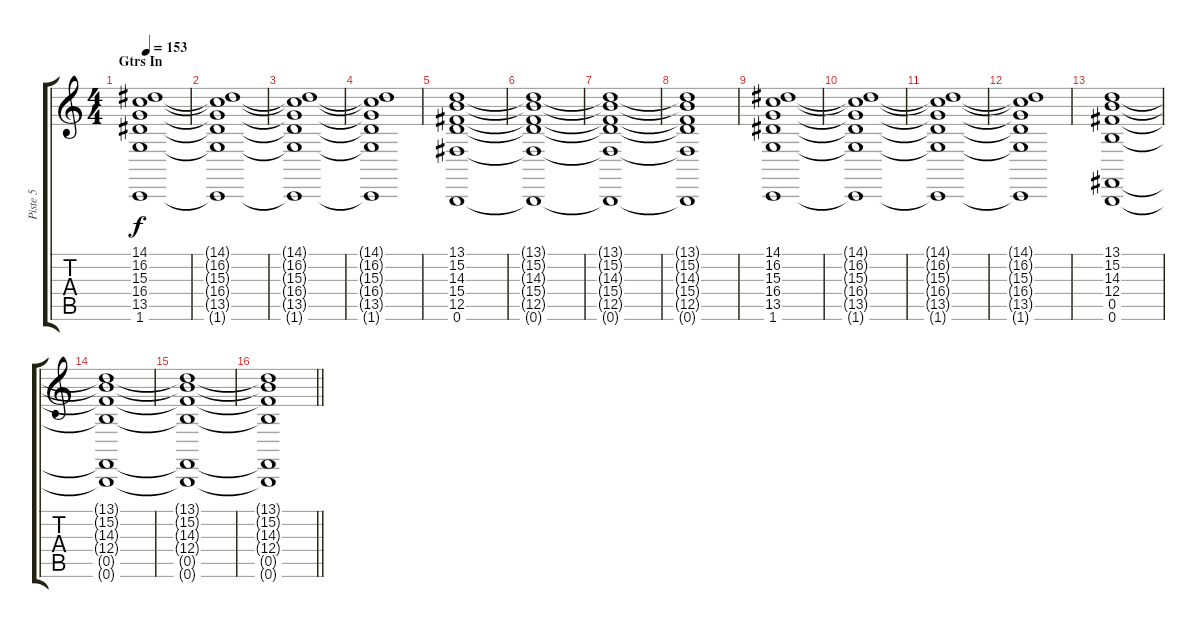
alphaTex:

\track ("Piste 5" "Piste 5") {instrument stringensemble1}
\staff {score tabs}
\tuning (Db4 Ab3 E3 B2 Gb2 B1) {hide}
\ts (4 4)
\section ("" "Gtrs In")
\tempo 153
\clef g2
\ks c
(14.1 16.2 15.3 16.4 13.5 1.6).1{dy f} |
(14.1{t} 16.2{t} 15.3{t} 16.4{t} 13.5{t} 1.6{t}).1 |
(14.1{t} 16.2{t} 15.3{t} 16.4{t} 13.5{t} 1.6{t}).1 |
(14.1{t} 16.2{t} 15.3{t} 16.4{t} 13.5{t} 1.6{t}).1 |
(13.1 15.2 14.3 15.4 12.5 0.6).1 |
(13.1{t} 15.2{t} 14.3{t} 15.4{t} 12.5{t} 0.6{t}).1 |
(13.1{t} 15.2{t} 14.3{t} 15.4{t} 12.5{t} 0.6{t}).1 |
(13.1{t} 15.2{t} 14.3{t} 15.4{t} 12.5{t} 0.6{t}).1 |
(14.1 16.2 15.3 16.4 13.5 1.6).1 |
(14.1{t} 16.2{t} 15.3{t} 16.4{t} 13.5{t} 1.6{t}).1 |
(14.1{t} 16.2{t} 15.3{t} 16.4{t} 13.5{t} 1.6{t}).1 |
(14.1{t} 16.2{t} 15.3{t} 16.4{t} 13.5{t} 1.6{t}).1 |
(13.1 15.2 14.3 12.4 0.5 0.6).1 |
(13.1{t} 15.2{t} 14.3{t} 12.4{t} 0.5{t} 0.6{t}).1 |
(13.1{t} 15.2{t} 14.3{t} 12.4{t} 0.5{t} 0.6{t}).1 |
\barLineRight lightlight
(13.1{t} 15.2{t} 14.3{t} 12.4{t} 0.5{t} 0.6{t}).1
